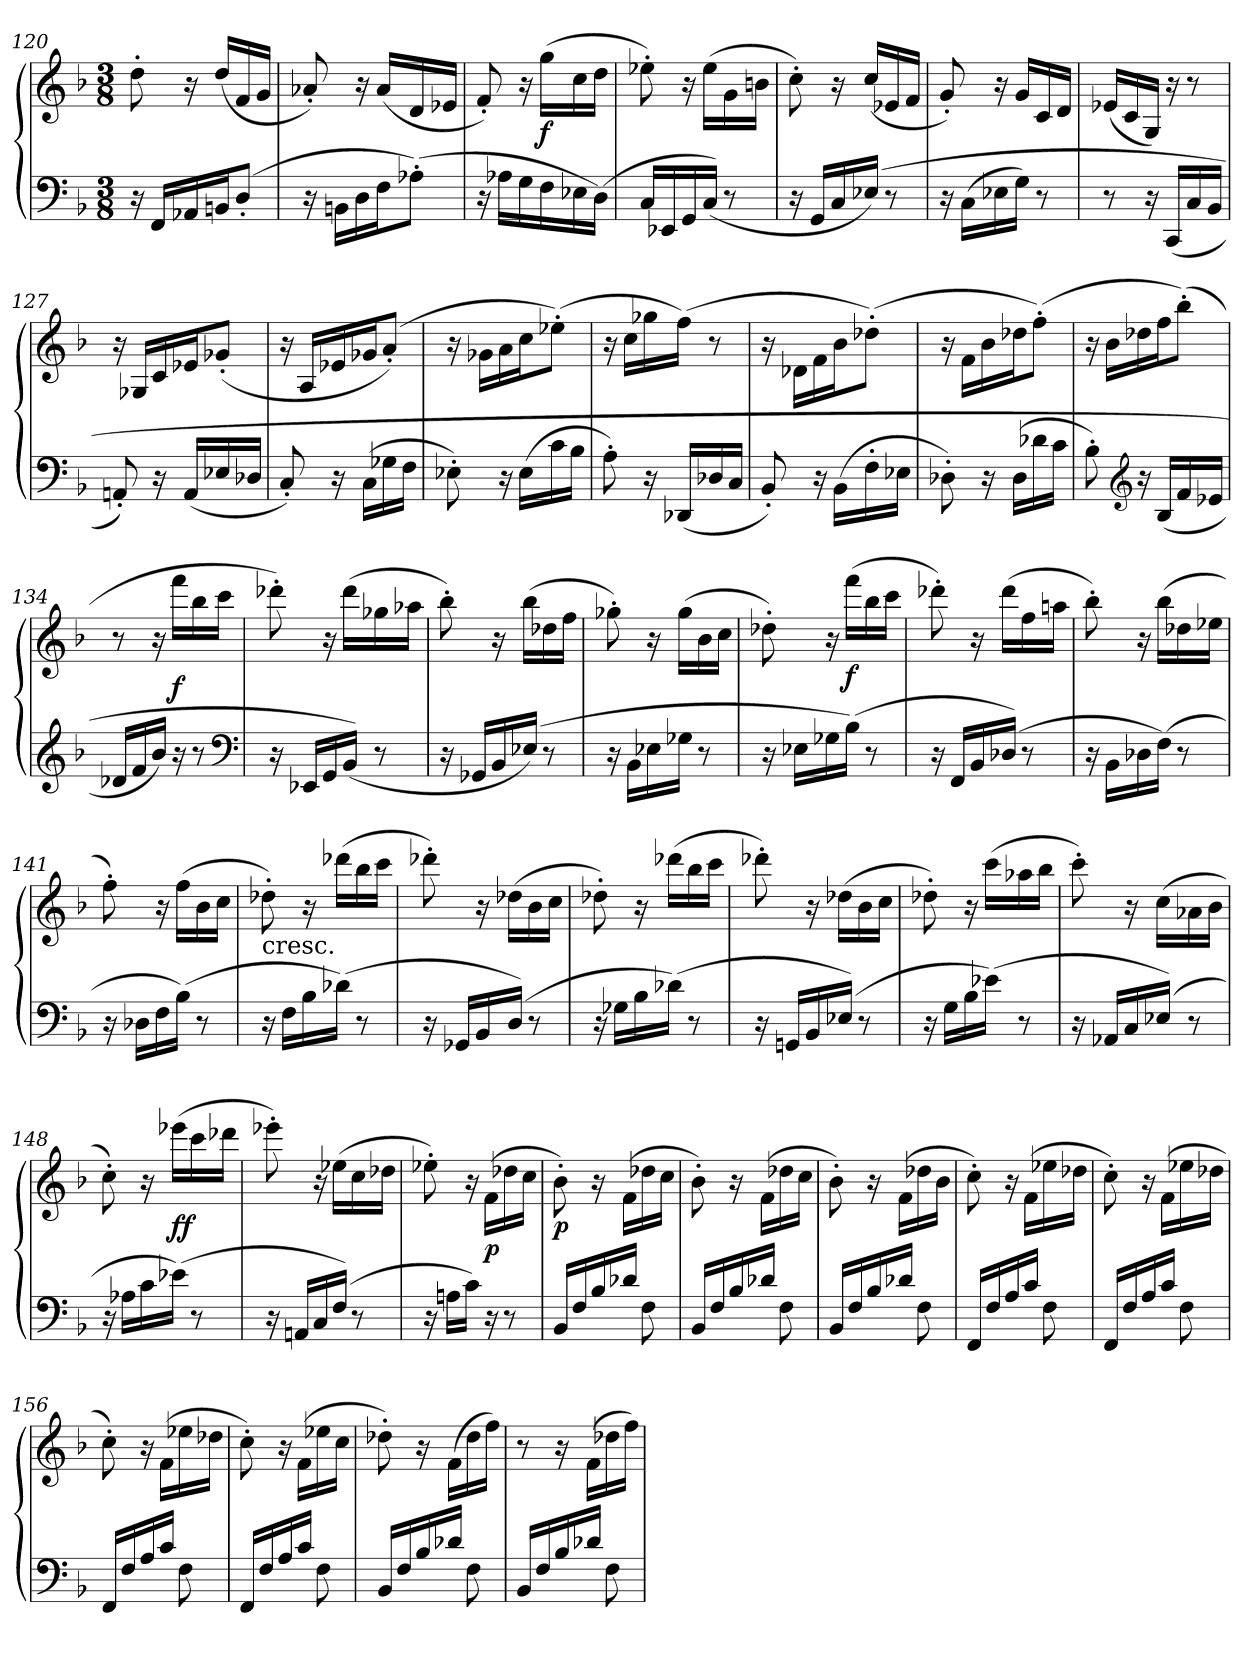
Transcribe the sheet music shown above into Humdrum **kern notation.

**kern	**kern	**dynam
*part1	*part1	*part1
*staff2	*staff1	*staff1/2
*clefF4	*clefG2	*
*k[b-]	*k[b-]	*
*d:	*d:	*
*M3/8	*M3/8	*
=120	=120	=120
16r	8dd'\	.
16FF/LL	.	.
16AA-X/	16r	.
16BBn/J	(16dd/LL	.
(8D'/J	16f/	.
.	16g/JJ	.
=121	=121	=121
16r	8a-X'/)	.
16BBn\LL	.	.
16D\	16r	.
16F\J	(16a-/LL	.
(8A-X'\J)	16d/	.
.	16e-X/JJ	.
=122	=122	=122
16r	8f'/)	.
16A-X\LL	.	.
16G\	16r	.
16F\	(16gg\LL	f
16E-X\	16cc\	.
(16D\JJ)	16dd\JJ	.
=123	=123	=123
16C/LL	8ee-X'\)	.
16EE-X/	.	.
16GG/	16r	.
(16C/JJ)	(16ee-\LL	.
8r	16g\	.
.	16bn\JJ	.
=124	=124	=124
16r	8cc'\)	.
16GG/LL	.	.
16C/	16r	.
(16E-X/JJ)	(16cc/LL	.
8r	16e-X/	.
.	16f/JJ	.
=125	=125	=125
16r	8g'/)	.
(16C\LL	.	.
16E-X\	16r	.
16G\JJ)	16g/LL	.
8r	16c/	.
.	16d/JJ	.
=126	=126	=126
8r	(16e-X/LL	.
.	16c/	.
16r	16G/JJ)	.
(16CC/LL	16r	.
16C/	8r	.
16BB-/JJ	.	.
=127	=127	=127
8AAn'/)	16r	.
.	16G-X/LL	.
16r	16c/	.
(16AA/LL	16e-X/J	.
16E-X/	(8g-X'/J	.
16D-X/JJ	.	.
=128	=128	=128
8C'/)	16r	.
.	16A/LL	.
16r	16e-X/	.
(16C\LL	16g-X/J	.
16G-X\	(8a'/J)	.
16F\JJ	.	.
=129	=129	=129
8E-X'\)	16r	.
.	16g-X\LL	.
16r	16a\	.
(16E-\LL	16cc\J	.
16c\	(8ee-X'\J)	.
16B-\JJ	.	.
=130	=130	=130
8A'\)	16r	.
.	16cc\LL	.
16r	16gg-X\	.
(16DD-X/LL	(16ff\JJ)	.
16D-X/	8r	.
16C/JJ	.	.
=131	=131	=131
8BB-'/)	16r	.
.	16d-X\LL	.
16r	16f\	.
(16BB-\LL	16b-\J	.
16F'\	(8dd-X'\J)	.
16E-X\JJ	.	.
=132	=132	=132
8D-X'\)	16r	.
.	16f\LL	.
16r	16b-\	.
(16D-\LL	16dd-X\J	.
16d-X\	(8ff'\J)	.
16c\JJ	.	.
=133	=133	=133
8B-'\)	16r	.
.	16b-\LL	.
*clefG2	*	*
16r	16dd-X\	.
(16B-/LL	16ff\J	.
16f/	(8bb-'\J)	.
16e-X/JJ	.	.
=134	=134	=134
16d-X/LL	8r	.
16f/	.	.
16b-/JJ)	16r	.
16r	16fff\LL	f
8r	16bb-\	.
.	16ccc\JJ	.
*clefF4	*	*
=135	=135	=135
16r	8ddd-X'\)	.
16EE-X/LL	.	.
16GG/	16r	.
(16BB-/JJ)	(16ddd-\LL	.
8r	16gg-X\	.
.	16aa-X\JJ	.
=136	=136	=136
16r	8bb-'\)	.
16GG-X/LL	.	.
16BB-/	16r	.
(16E-X/JJ)	(16bb-\LL	.
8r	16dd-X\	.
.	16ff\JJ	.
=137	=137	=137
16r	8gg-X'\)	.
16BB-\LL	.	.
16E-X\	16r	.
16G-X\JJ	(16gg-\LL	.
8r	16b-\	.
.	16cc\JJ	.
=138	=138	=138
16r	8dd-X'\)	.
16E-X\LL	.	.
16G-X\	16r	.
(16B-\JJ)	(16fff\LL	f
8r	16bb-\	.
.	16ccc\JJ	.
=139	=139	=139
16r	8ddd-X'\)	.
16FF/LL	.	.
16BB-/	16r	.
(16D-X/JJ)	(16ddd-\LL	.
8r	16ff\	.
.	16aan\JJ	.
=140	=140	=140
16r	8bb-'\)	.
16BB-\LL	.	.
16D-X\	16r	.
(16F\JJ)	(16bb-\LL	.
8r	16dd-X\	.
.	16ee-X\JJ	.
=141	=141	=141
16r	8ff'\)	.
16D-X\LL	.	.
16F\	16r	.
(16B-\JJ)	(16ff\LL	.
8r	16b-\	.
.	16cc\JJ	.
=142	=142	=142
!	!LO:TX:c:t=cresc.	!
16r	8dd-X'\)	.
16F\LL	.	.
16B-\	16r	.
(16d-X\JJ)	(16ddd-X\LL	.
8r	16bb-\	.
.	16ccc\JJ	.
=143	=143	=143
16r	8ddd-X'\)	.
16GG-X/LL	.	.
16BB-/	16r	.
(16D/JJ)	(16dd-X\LL	.
8r	16b-\	.
.	16cc\JJ	.
=144	=144	=144
16r	8dd-X'\)	.
16G-X\LL	.	.
16B-\	16r	.
(16d-X\JJ)	(16ddd-X\LL	.
8r	16bb-\	.
.	16ccc\JJ	.
=145	=145	=145
16r	8ddd-X'\)	.
16GGn/LL	.	.
16BB-/	16r	.
(16E-X/JJ)	(16dd-X\LL	.
8r	16b-\	.
.	16cc\JJ	.
=146	=146	=146
16r	8dd-X'\)	.
16G\LL	.	.
16B-\	16r	.
(16e-X\JJ)	(16ccc\LL	.
8r	16aa-X\	.
.	16bb-\JJ	.
=147	=147	=147
16r	8ccc'\)	.
16AA-X/LL	.	.
16C/	16r	.
(16E-X/JJ)	(16cc\LL	.
8r	16a-X\	.
.	16b-\JJ	.
=148	=148	=148
16r	8cc'\)	.
16A-X\LL	.	.
16c\	16r	.
(16e-X\JJ)	(16eee-X\LL	ff
8r	16ccc\	.
.	16ddd-X\JJ	.
=149	=149	=149
16r	8eee-X'\)	.
16AAn/LL	.	.
16C/	16r	.
(16F/JJ)	(16ee-X\LL	.
8r	16cc\	.
.	16dd-X\JJ	.
=150	=150	=150
16r	8ee-X'\)	.
16An\LL	.	.
16c\JJ)	16r	.
16r	(16f\LL	p
8r	16dd-X\	.
.	16cc\JJ	.
=151	=151	=151
16BB-/LL	8b-'\)	p
16F/	.	.
16B-/	16r	.
16d-X/JJ	(16f\LL	.
8F\	16dd-X\	.
.	16cc\JJ	.
=152	=152	=152
16BB-/LL	8b-'\)	.
16F/	.	.
16B-/	16r	.
16d-X/JJ	(16f\LL	.
8F\	16dd-X\	.
.	16cc\JJ	.
=153	=153	=153
16BB-/LL	8b-'\)	.
16F/	.	.
16B-/	16r	.
16d-X/JJ	(16f\LL	.
8F\	16dd-X\	.
.	16b-\JJ	.
=154	=154	=154
16FF/LL	8cc'\)	.
16F/	.	.
16A/	16r	.
16c/JJ	(16f\LL	.
8F\	16ee-X\	.
.	16dd-X\JJ	.
=155	=155	=155
16FF/LL	8cc'\)	.
16F/	.	.
16A/	16r	.
16c/JJ	(16f\LL	.
8F\	16ee-X\	.
.	16dd-X\JJ	.
=156	=156	=156
16FF/LL	8cc'\)	.
16F/	.	.
16A/	16r	.
16c/JJ	(16f\LL	.
8F\	16ee-X\	.
.	16dd-X\JJ	.
=157	=157	=157
16FF/LL	8cc'\)	.
16F/	.	.
16A/	16r	.
16c/JJ	(16f\LL	.
8F\	16ee-X\	.
.	16cc\JJ	.
=158	=158	=158
16BB-/LL	8dd-X'\)	.
16F/	.	.
16B-/	16r	.
16d-X/JJ	(16f\LL	.
8F\	16dd-\	.
.	16ff\JJ)	.
=159	=159	=159
16BB-/LL	8r	.
16F/	.	.
16B-/	16r	.
16d-X/JJ	(16f\LL	.
8F\	16dd-X\	.
.	16ff\JJ)	.
=	=	=
*-	*-	*-
